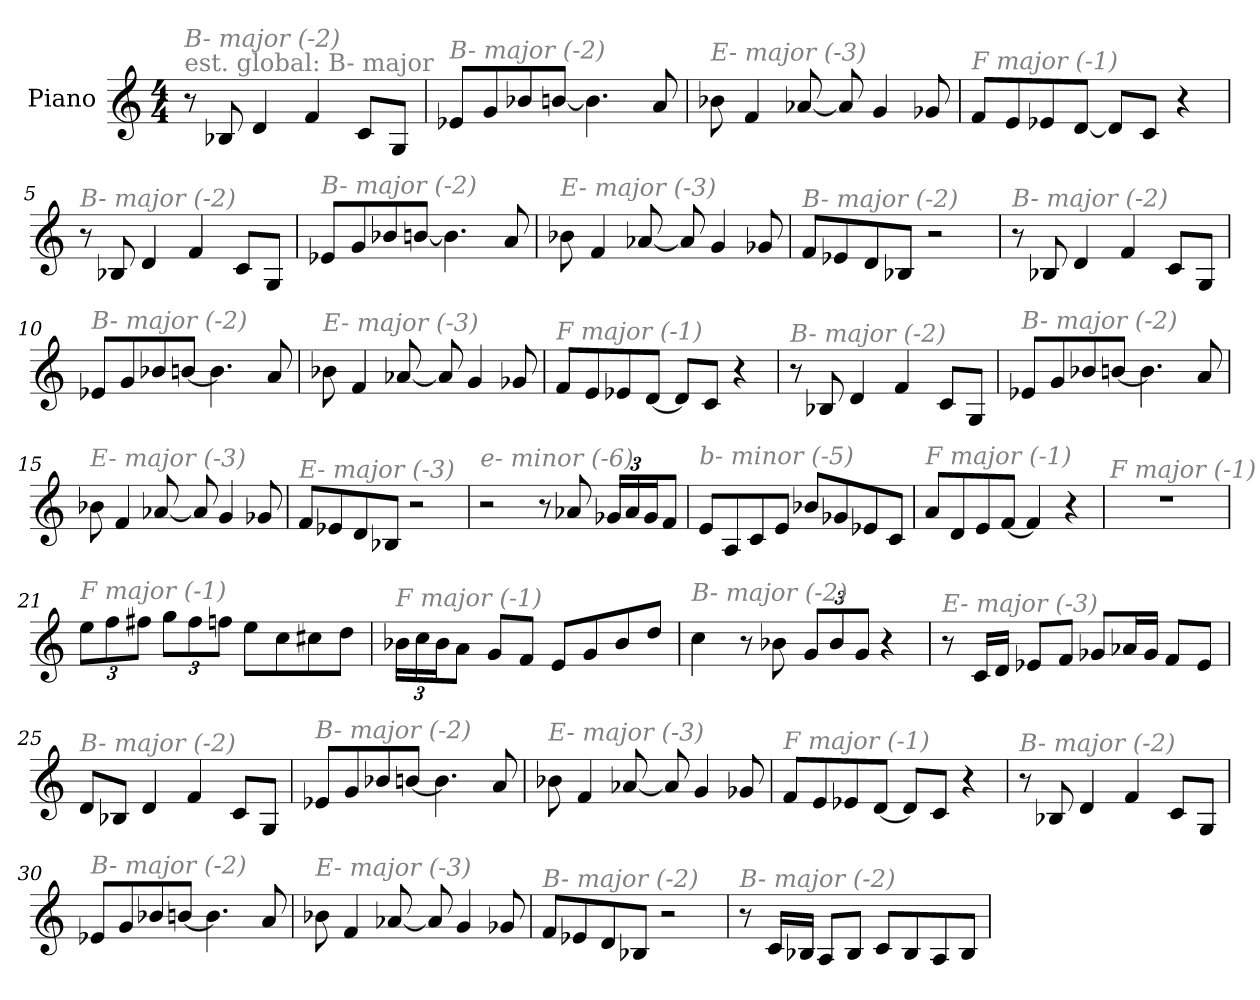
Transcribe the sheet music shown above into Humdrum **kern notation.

**kern
*part1
*staff1
*I"Piano
*I'Pno
*clefG2
*k[]
*M4/4
*MM176
=1
!LO:TX:a:color=#808080:t=est. global&colon; B- major
!LO:TX:i:color=#808080:t=B- major (-2)
8r
8B-X/
4d/
4f/
8c/L
8G/J
=2
!LO:TX:i:color=#808080:t=B- major (-2)
8e-X/L
8g/
8b-X/
[8bn/J
4.b\]
8a/
=3
!LO:TX:i:color=#808080:t=E- major (-3)
8b-X\
4f/
[8a-X/
8a-/]
4g/
8g-X/
=4
!LO:TX:i:color=#808080:t=F major (-1)
8f/L
8e/
8e-X/
[8d/J
8d/L]
8c/J
4r
!!LO:LB:g=z
=5
!LO:TX:i:color=#808080:t=B- major (-2)
8r
8B-X/
4d/
4f/
8c/L
8G/J
=6
!LO:TX:i:color=#808080:t=B- major (-2)
8e-X/L
8g/
8b-X/
[8bn/J
4.b\]
8a/
=7
!LO:TX:i:color=#808080:t=E- major (-3)
8b-X\
4f/
[8a-X/
8a-/]
4g/
8g-X/
=8
!LO:TX:i:color=#808080:t=B- major (-2)
8f/L
8e-X/
8d/
8B-X/J
2r
=9
!LO:TX:i:color=#808080:t=B- major (-2)
8r
8B-X/
4d/
4f/
8c/L
8G/J
!!LO:LB:g=z
=10
!LO:TX:i:color=#808080:t=B- major (-2)
8e-X/L
8g/
8b-X/
[8bn/J
4.b\]
8a/
=11
!LO:TX:i:color=#808080:t=E- major (-3)
8b-X\
4f/
[8a-X/
8a-/]
4g/
8g-X/
=12
!LO:TX:i:color=#808080:t=F major (-1)
8f/L
8e/
8e-X/
[8d/J
8d/L]
8c/J
4r
=13
!LO:TX:i:color=#808080:t=B- major (-2)
8r
8B-X/
4d/
4f/
8c/L
8G/J
=14
!LO:TX:i:color=#808080:t=B- major (-2)
8e-X/L
8g/
8b-X/
[8bn/J
4.b\]
8a/
!!LO:LB:g=z
=15
!LO:TX:i:color=#808080:t=E- major (-3)
8b-X\
4f/
[8a-X/
8a-/]
4g/
8g-X/
=16
!LO:TX:i:color=#808080:t=E- major (-3)
8f/L
8e-X/
8d/
8B-X/J
2r
=17
!LO:TX:i:color=#808080:t=e- minor (-6)
2r
8r
8a-X/
*Xbrackettup
24g-X/LL
24a-/
24g-/J
8f/J
=18
!LO:TX:i:color=#808080:t=b- minor (-5)
8e/L
8A/
8c/
8e/J
8b-X/L
8g-X/
8e-X/
8c/J
=19
!LO:TX:i:color=#808080:t=F major (-1)
8a/L
8d/
8e/
[8f/J
4f/]
4r
!!LO:LB:g=z
=20
!LO:TX:i:color=#808080:t=F major (-1)
1r
=21
!LO:TX:i:color=#808080:t=F major (-1)
12ee\L
12ff\
12ff#X\J
12gg\L
12ff#\
12ffn\J
8ee\L
8cc\
8cc#X\
8dd\J
=22
!LO:TX:i:color=#808080:t=F major (-1)
24b-X\LL
24cc\
24b-\J
8a\J
8g/L
8f/J
8e/L
8g/
8b-/
8dd/J
=23
!LO:TX:i:color=#808080:t=B- major (-2)
4cc\
8r
8b-X\
12g/L
12b-/
12g/J
4r
!!LO:LB:g=z
=24
!LO:TX:i:color=#808080:t=E- major (-3)
8r
16c/LL
16d/JJ
8e-X/L
8f/J
8g-X/L
16a-X/L
16g-/JJ
8f/L
8e-/J
=25
!LO:TX:i:color=#808080:t=B- major (-2)
8d/L
8B-X/J
4d/
4f/
8c/L
8G/J
=26
!LO:TX:i:color=#808080:t=B- major (-2)
8e-X/L
8g/
8b-X/
[8bn/J
4.b\]
8a/
=27
!LO:TX:i:color=#808080:t=E- major (-3)
8b-X\
4f/
[8a-X/
8a-/]
4g/
8g-X/
!!LO:LB:g=z
=28
!LO:TX:i:color=#808080:t=F major (-1)
8f/L
8e/
8e-X/
[8d/J
8d/L]
8c/J
4r
=29
!LO:TX:i:color=#808080:t=B- major (-2)
8r
8B-X/
4d/
4f/
8c/L
8G/J
=30
!LO:TX:i:color=#808080:t=B- major (-2)
8e-X/L
8g/
8b-X/
[8bn/J
4.b\]
8a/
=31
!LO:TX:i:color=#808080:t=E- major (-3)
8b-X\
4f/
[8a-X/
8a-/]
4g/
8g-X/
=32
!LO:TX:i:color=#808080:t=B- major (-2)
8f/L
8e-X/
8d/
8B-X/J
2r
!!LO:LB:g=z
=33
!LO:TX:i:color=#808080:t=B- major (-2)
8r
16c/LL
16B-X/JJ
8A/L
8B-/J
8c/L
8B-/
8A/
8B-/J
=
*-
